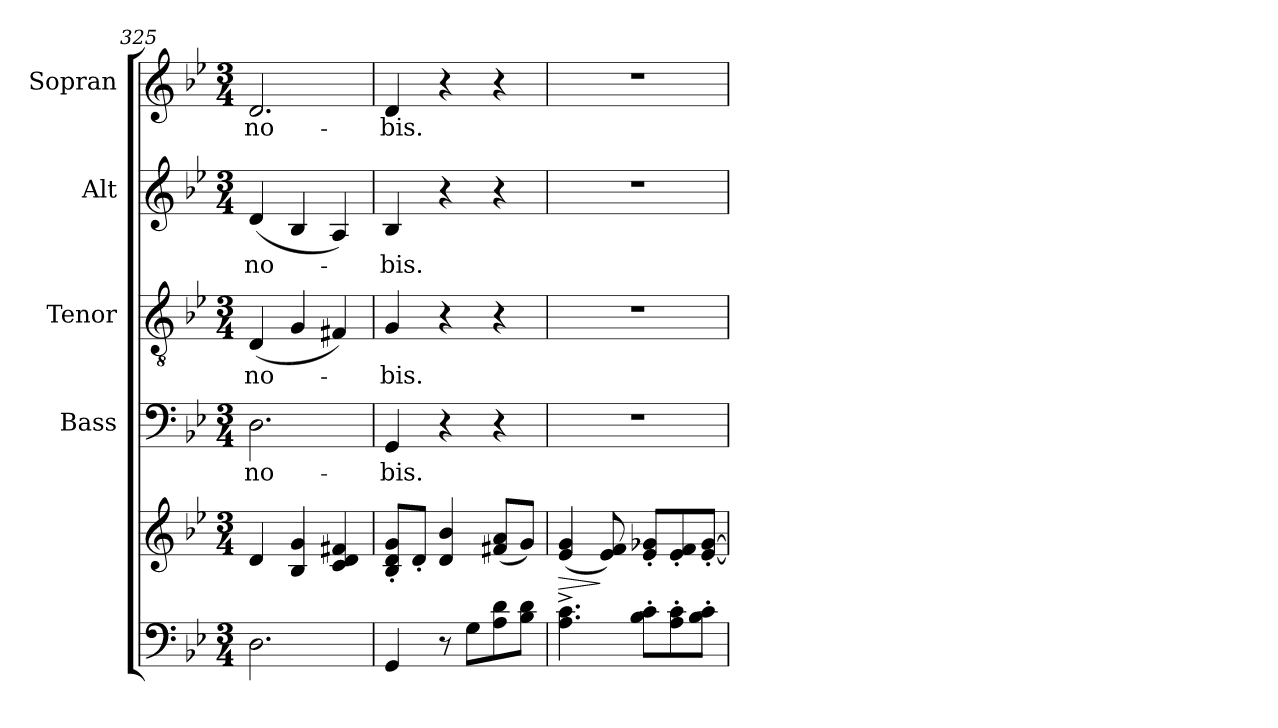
**kern	**kern	**dynam	**kern	**text	**kern	**text	**kern	**text	**kern	**text
*part5	*part5	*part5	*part4	*part4	*part3	*part3	*part2	*part2	*part1	*part1
*staff6	*staff5	*staff5/6	*staff4	*staff4	*staff3	*staff3	*staff2	*staff2	*staff1	*staff1
*	*	*	*I"Bass	*	*I"Tenor	*	*I"Alt	*	*I"Sopran	*
*	*	*	*I'B.	*	*I'T.	*	*I'A.	*	*I'S.	*
!!LO:LB:g=z
*clefF4	*clefG2	*	*clefF4	*	*clefGv2	*	*clefG2	*	*clefG2	*
*k[b-e-]	*k[b-e-]	*	*k[b-e-]	*	*k[b-e-]	*	*k[b-e-]	*	*k[b-e-]	*
*B-:	*B-:	*	*B-:	*	*B-:	*	*B-:	*	*B-:	*
*M3/4	*M3/4	*	*M3/4	*	*M3/4	*	*M3/4	*	*M3/4	*
=325	=325	=325	=325	=325	=325	=325	=325	=325	=325	=325
!	!	!	!	!LO:LY:b	!	!LO:LY:b	!	!LO:LY:b	!	!LO:LY:b
2.D\	4d/	.	2.D\	no-	(<4D/	no-	(<4d/	no-	2.d/	no-
.	4B-/ 4g/	.	.	.	4G/	.	4B-/	.	.	.
.	4c/ 4d/ 4f#X/	.	.	.	4F#X/)	.	4A/)	.	.	.
=326	=326	=326	=326	=326	=326	=326	=326	=326	=326	=326
!	!	!	!	!LO:LY:b	!	!LO:LY:b	!	!LO:LY:b	!	!LO:LY:b
4GG/	8B-/'< 8d/'< 8g/'<L	.	4GG/	-bis.	4G/	-bis.	4B-/	-bis.	4d/	-bis.
.	8d'</J	.	.	.	.	.	.	.	.	.
8r	4d/ 4b-/	.	4r	.	4r	.	4r	.	4r	.
8G\L	.	.	.	.	.	.	.	.	.	.
8A\ 8d\	(<8f#X/ 8a/L	.	4r	.	4r	.	4r	.	4r	.
8B-\ 8d\J	8g/J)	.	.	.	.	.	.	.	.	.
=327	=327	=327	=327	=327	=327	=327	=327	=327	=327	=327
!	!	!LO:HP:b	!	!	!	!	!	!	!	!
4.A\^> 4.c\^>	(<4e-/ 4g/	>	2.r	.	2.r	.	2.r	.	2.r	.
.	8e-/ 8f/)	]	.	.	.	.	.	.	.	.
8B-\'> 8c\'>L	8e-/'< 8g-X/'<L	.	.	.	.	.	.	.	.	.
8A\'> 8c\'>	8e-/'< 8f/'<	.	.	.	.	.	.	.	.	.
8B-\'> 8c\'>J	[8e-/'< [8g-/'<J	.	.	.	.	.	.	.	.	.
=	=	=	=	=	=	=	=	=	=	=
*-	*-	*-	*-	*-	*-	*-	*-	*-	*-	*-
